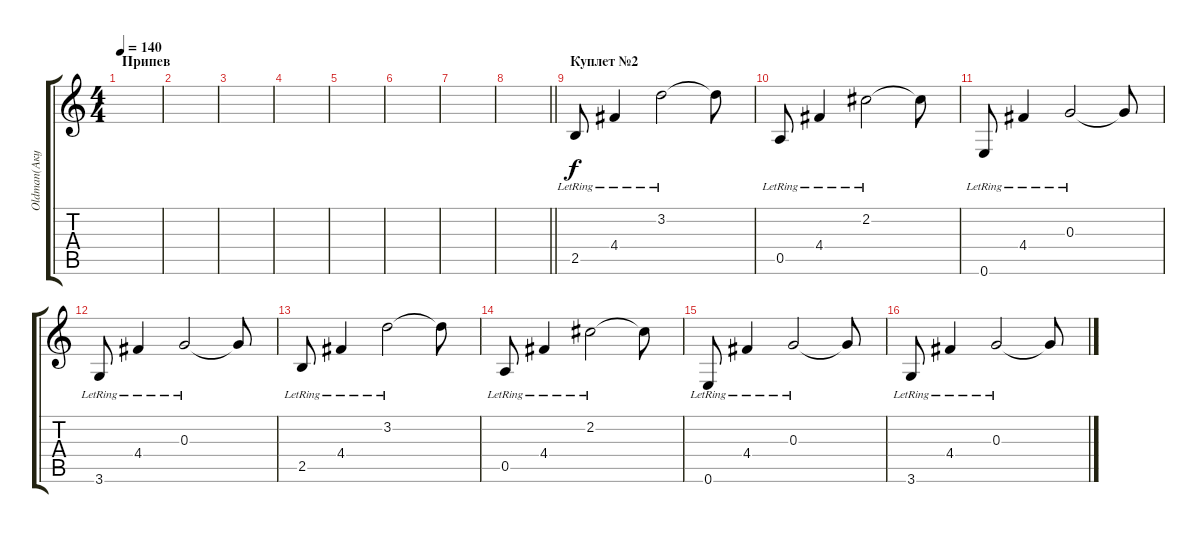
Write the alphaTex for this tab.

\track ("Oldman(Акустика)" "Oldman(Аку") {instrument acousticguitarsteel}
\staff {score tabs}
\tuning (E4 B3 G3 D3 A2 E2) {hide}
\ts (4 4)
\section ("" "Припев")
\tempo 140
\clef g2
\ks c
|
|
|
|
|
|
|
\barLineRight lightlight
|
\section ("" "Куплет №2")
2.5{lr}.8 4.4{lr}.4 3.2{lr}.2 3.2{t}.8 |
0.5{lr}.8 4.4{lr}.4 2.2{lr}.2 2.2{t}.8 |
0.6{lr}.8 4.4{lr}.4 0.3{lr}.2 0.3{t}.8 |
3.6{lr}.8 4.4{lr}.4 0.3{lr}.2 0.3{t}.8 |
2.5{lr}.8 4.4{lr}.4 3.2{lr}.2 3.2{t}.8 |
0.5{lr}.8 4.4{lr}.4 2.2{lr}.2 2.2{t}.8 |
0.6{lr}.8 4.4{lr}.4 0.3{lr}.2 0.3{t}.8 |
3.6{lr}.8 4.4{lr}.4 0.3{lr}.2 0.3{t}.8
